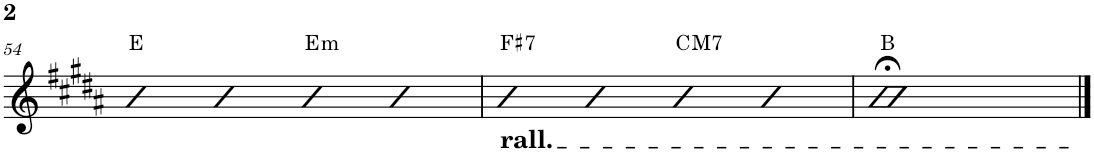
**kern	**harte
*part1	*part1
*staff1	*
*I"Piano	*
*I'Pno.	*
!!LO:PB:g=z
*clefG2	*
*k[f#c#g#d#a#]	*
*M4/4	*
=54	=54
4b	E:maj
4b	.
!	!LO:H:kt=m
4b	E:min
4b	.
=55	=55
!LO:TX:b:t=rall.	!LO:H:kt=7
4b	F#:7
4b	.
!	!LO:H:kt=M7
4b	C:maj7
4b	.
=56	=56
1b;<	B:maj
==	==
*-	*-
